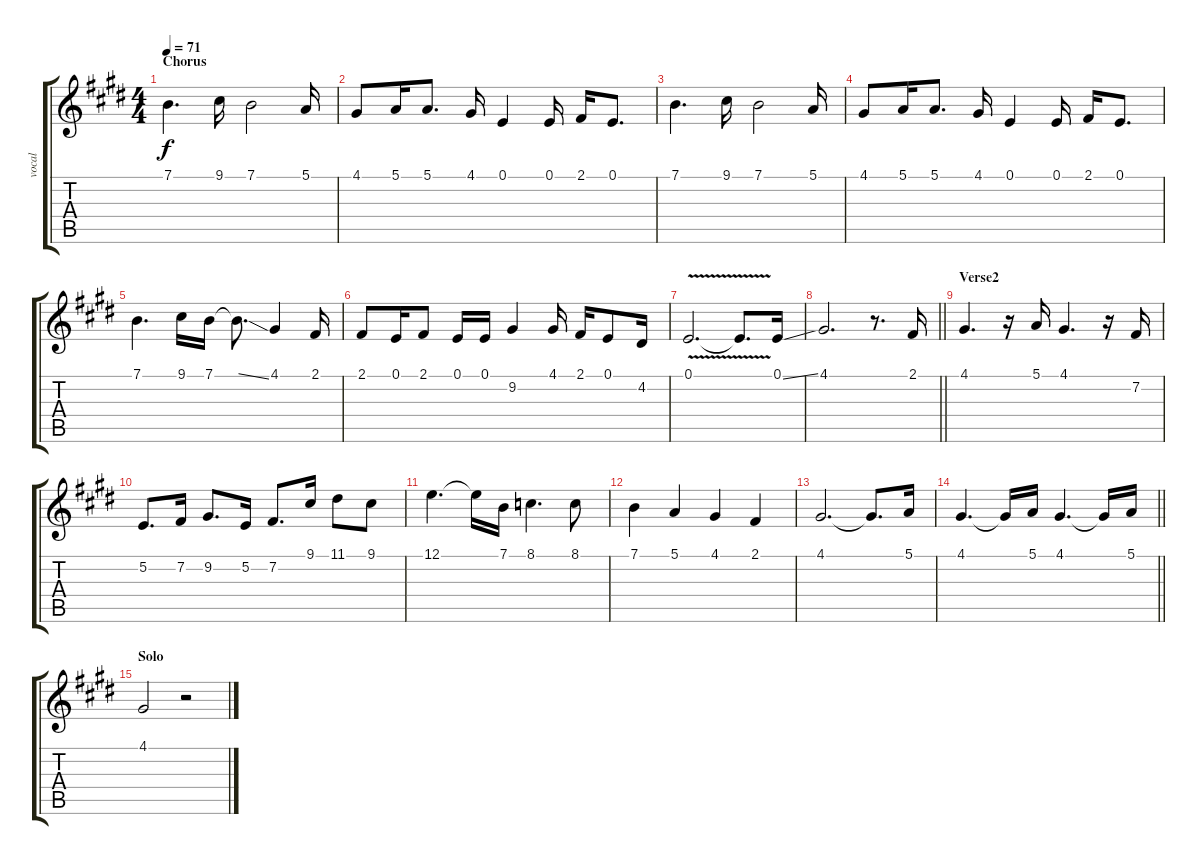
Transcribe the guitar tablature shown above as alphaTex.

\track ("vocal" "vocal") {instrument oboe}
\staff {score tabs}
\tuning (E4 B3 G3 D3 A2 E2) {hide}
\ts (4 4)
\section ("" "Chorus")
\tempo 71
\clef g2
\ks e
7.1.4{d dy f} 9.1.16 7.1.2 5.1.16 |
4.1.8 5.1.16 5.1.8{d} 4.1.16 0.1.4 0.1.16 2.1.16 0.1.8{d} |
7.1.4{d} 9.1.16 7.1.2 5.1.16 |
4.1.8 5.1.16 5.1.8{d} 4.1.16 0.1.4 0.1.16 2.1.16 0.1.8{d} |
7.1.4{d} 9.1.16 7.1.16 7.1{ss t}.8{d} 4.1.4 2.1.16 |
2.1.8 0.1.16 2.1.8 0.1.16 0.1.16 9.2.4 4.1.16 2.1.16 0.1.8 4.2.16 |
0.1{v}.2{d} 0.1{t}.8{d} 0.1{ss}.16 |
\barLineRight lightlight
4.1.2{d} r.8{d} 2.1.16 |
\section ("" "Verse2")
4.1.4{d} r.16 5.1.16 4.1.4{d} r.16 7.2.16 |
5.2.8{d} 7.2.16 9.2.8{d} 5.2.16 7.2.8{d} 9.1.16 11.1.8 9.1.8 |
12.1.4{d} 12.1{t}.16 7.1.16 8.1.4{d} 8.1.8 |
7.1.4 5.1.4 4.1.4 2.1.4 |
4.1.2{d} 4.1{t}.8{d} 5.1.16 |
\barLineRight lightlight
4.1.4{d} 4.1{t}.16 5.1.16 4.1.4{d} 4.1{t}.16 5.1.16 |
\section ("" "Solo")
4.1.2 r.2
